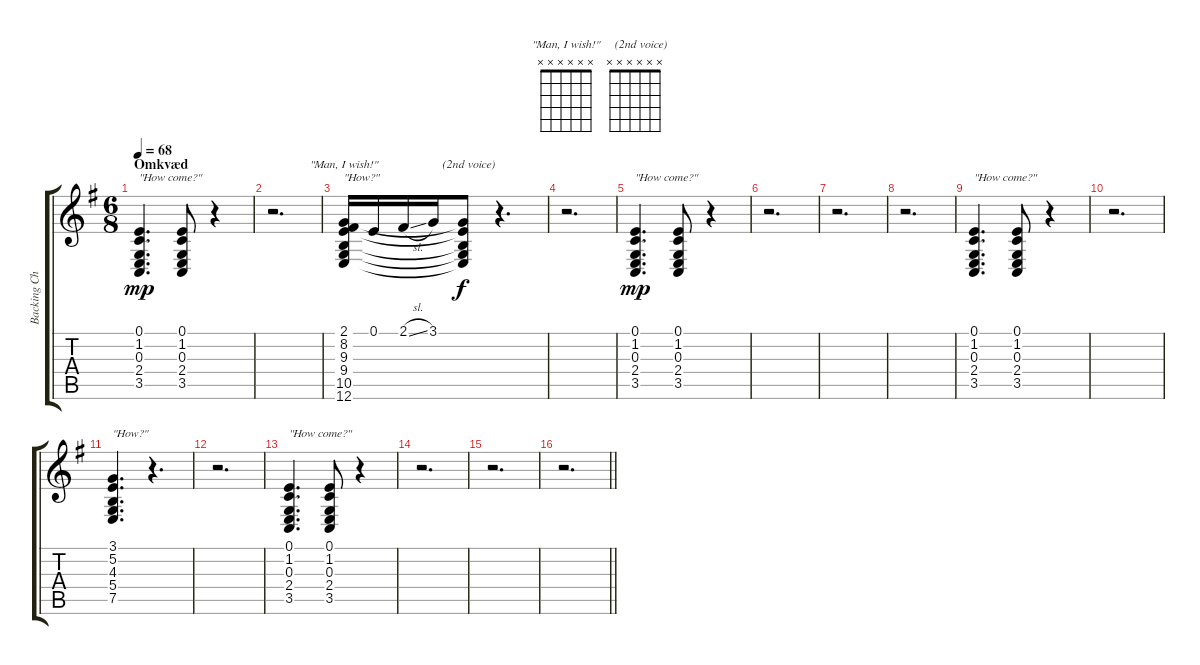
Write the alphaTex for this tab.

\track ("Backing Choir (Band)" "Backing Ch") {instrument synthvoice}
\staff {score tabs}
\tuning (E4 B3 G3 D3 A2 E2) {hide}
\chord ("\"Man, I wish!\"" x x x x x x)
\chord ("    (2nd voice)" x x x x x x)
\ts (6 8)
\section ("" "Omkvæd")
\tempo 68
\clef g2
\ks eminor
(0.1 1.2 0.3 2.4 3.5).4{d txt "\"How come?\"" dy mp} (0.1 1.2 0.3 2.4 3.5).8 r.4 |
r.2{d} |
(2.1 8.2 9.3 9.4 10.5 12.6).16{ch "\"Man, I wish!\"" txt "\"How?\""} 0.1.16 2.1{sl}.16 3.1.16 (8.2{t} 9.3{t} 9.4{t} 10.5{t} 12.6{t}).8{ch "    (2nd voice)" dy f} r.4{d} |
r.2{d} |
(0.1 1.2 0.3 2.4 3.5).4{d txt "\"How come?\"" dy mp} (0.1 1.2 0.3 2.4 3.5).8 r.4 |
r.2{d} |
r.2{d} |
r.2{d} |
(0.1 1.2 0.3 2.4 3.5).4{d txt "\"How come?\""} (0.1 1.2 0.3 2.4 3.5).8 r.4 |
r.2{d} |
(3.1 5.2 4.3 5.4 7.5).4{d txt "\"How?\""} r.4{d} |
r.2{d} |
(0.1 1.2 0.3 2.4 3.5).4{d txt "\"How come?\""} (0.1 1.2 0.3 2.4 3.5).8 r.4 |
r.2{d} |
r.2{d} |
\barLineRight lightlight
r.2{d}
